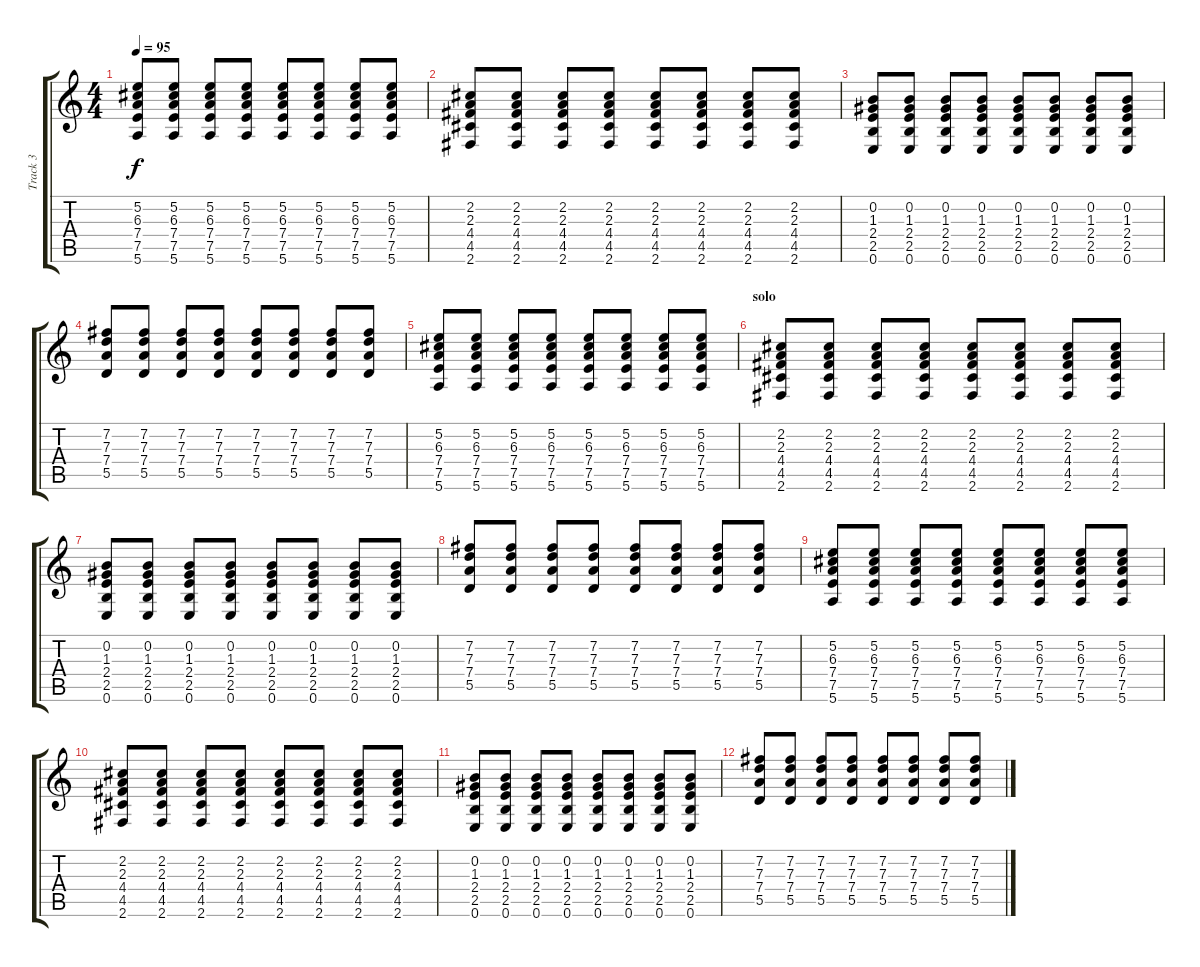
\track ("Track 3" "Track 3") {instrument electricguitarmuted}
\staff {score tabs}
\tuning (E4 B3 G3 D3 A2 E2) {hide}
\ts (4 4)
\tempo 95
\clef g2
\ks c
(5.2 6.3 7.4 7.5 5.6).8{dy f} (5.2 6.3 7.4 7.5 5.6).8 (5.2 6.3 7.4 7.5 5.6).8 (5.2 6.3 7.4 7.5 5.6).8 (5.2 6.3 7.4 7.5 5.6).8 (5.2 6.3 7.4 7.5 5.6).8 (5.2 6.3 7.4 7.5 5.6).8 (5.2 6.3 7.4 7.5 5.6).8 |
(2.2 2.3 4.4 4.5 2.6).8 (2.2 2.3 4.4 4.5 2.6).8 (2.2 2.3 4.4 4.5 2.6).8 (2.2 2.3 4.4 4.5 2.6).8 (2.2 2.3 4.4 4.5 2.6).8 (2.2 2.3 4.4 4.5 2.6).8 (2.2 2.3 4.4 4.5 2.6).8 (2.2 2.3 4.4 4.5 2.6).8 |
(0.2 1.3 2.4 2.5 0.6).8 (0.2 1.3 2.4 2.5 0.6).8 (0.2 1.3 2.4 2.5 0.6).8 (0.2 1.3 2.4 2.5 0.6).8 (0.2 1.3 2.4 2.5 0.6).8 (0.2 1.3 2.4 2.5 0.6).8 (0.2 1.3 2.4 2.5 0.6).8 (0.2 1.3 2.4 2.5 0.6).8 |
(7.2 7.3 7.4 5.5).8 (7.2 7.3 7.4 5.5).8 (7.2 7.3 7.4 5.5).8 (7.2 7.3 7.4 5.5).8 (7.2 7.3 7.4 5.5).8 (7.2 7.3 7.4 5.5).8 (7.2 7.3 7.4 5.5).8 (7.2 7.3 7.4 5.5).8 |
(5.2 6.3 7.4 7.5 5.6).8 (5.2 6.3 7.4 7.5 5.6).8 (5.2 6.3 7.4 7.5 5.6).8 (5.2 6.3 7.4 7.5 5.6).8 (5.2 6.3 7.4 7.5 5.6).8 (5.2 6.3 7.4 7.5 5.6).8 (5.2 6.3 7.4 7.5 5.6).8 (5.2 6.3 7.4 7.5 5.6).8 |
\section ("" "solo")
(2.2 2.3 4.4 4.5 2.6).8 (2.2 2.3 4.4 4.5 2.6).8 (2.2 2.3 4.4 4.5 2.6).8 (2.2 2.3 4.4 4.5 2.6).8 (2.2 2.3 4.4 4.5 2.6).8 (2.2 2.3 4.4 4.5 2.6).8 (2.2 2.3 4.4 4.5 2.6).8 (2.2 2.3 4.4 4.5 2.6).8 |
(0.2 1.3 2.4 2.5 0.6).8 (0.2 1.3 2.4 2.5 0.6).8 (0.2 1.3 2.4 2.5 0.6).8 (0.2 1.3 2.4 2.5 0.6).8 (0.2 1.3 2.4 2.5 0.6).8 (0.2 1.3 2.4 2.5 0.6).8 (0.2 1.3 2.4 2.5 0.6).8 (0.2 1.3 2.4 2.5 0.6).8 |
(7.2 7.3 7.4 5.5).8 (7.2 7.3 7.4 5.5).8 (7.2 7.3 7.4 5.5).8 (7.2 7.3 7.4 5.5).8 (7.2 7.3 7.4 5.5).8 (7.2 7.3 7.4 5.5).8 (7.2 7.3 7.4 5.5).8 (7.2 7.3 7.4 5.5).8 |
(5.2 6.3 7.4 7.5 5.6).8 (5.2 6.3 7.4 7.5 5.6).8 (5.2 6.3 7.4 7.5 5.6).8 (5.2 6.3 7.4 7.5 5.6).8 (5.2 6.3 7.4 7.5 5.6).8 (5.2 6.3 7.4 7.5 5.6).8 (5.2 6.3 7.4 7.5 5.6).8 (5.2 6.3 7.4 7.5 5.6).8 |
(2.2 2.3 4.4 4.5 2.6).8 (2.2 2.3 4.4 4.5 2.6).8 (2.2 2.3 4.4 4.5 2.6).8 (2.2 2.3 4.4 4.5 2.6).8 (2.2 2.3 4.4 4.5 2.6).8 (2.2 2.3 4.4 4.5 2.6).8 (2.2 2.3 4.4 4.5 2.6).8 (2.2 2.3 4.4 4.5 2.6).8 |
(0.2 1.3 2.4 2.5 0.6).8 (0.2 1.3 2.4 2.5 0.6).8 (0.2 1.3 2.4 2.5 0.6).8 (0.2 1.3 2.4 2.5 0.6).8 (0.2 1.3 2.4 2.5 0.6).8 (0.2 1.3 2.4 2.5 0.6).8 (0.2 1.3 2.4 2.5 0.6).8 (0.2 1.3 2.4 2.5 0.6).8 |
(7.2 7.3 7.4 5.5).8 (7.2 7.3 7.4 5.5).8 (7.2 7.3 7.4 5.5).8 (7.2 7.3 7.4 5.5).8 (7.2 7.3 7.4 5.5).8 (7.2 7.3 7.4 5.5).8 (7.2 7.3 7.4 5.5).8 (7.2 7.3 7.4 5.5).8
